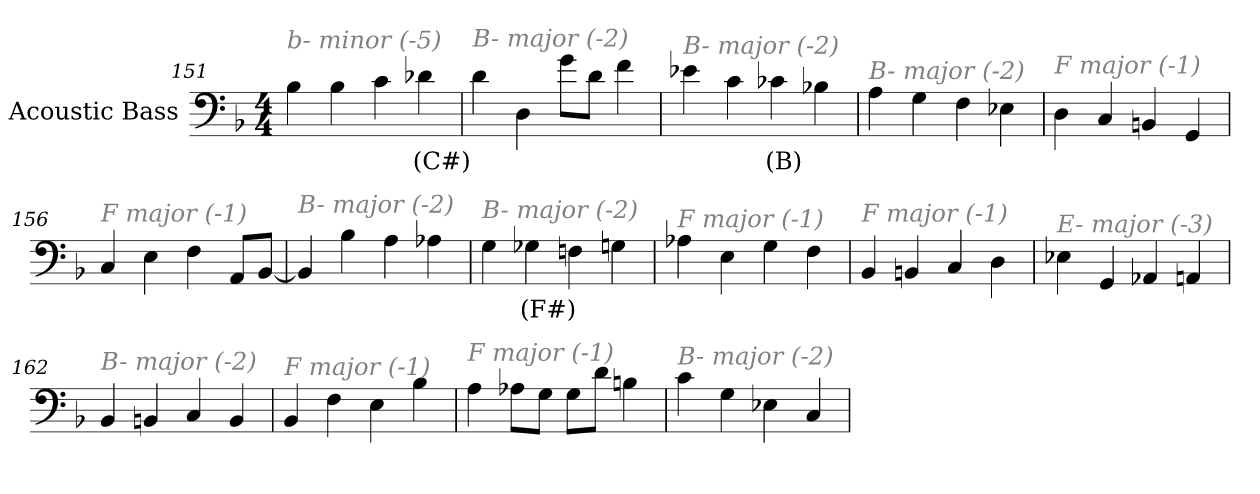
**kern	**text
*part1	*part1
*staff1	*staff1
*I"Acoustic Bass	*
*clefF4	*
*ITrd7c12	*
*k[b-]	*
*F:	*
*M4/4	*
=151	=151
!LO:TX:i:color=#808080:t=b- minor (-5)	!
4BB-	.
4BB-	.
4C	.
4D-Xi	(C#)
=152	=152
!LO:TX:i:color=#808080:t=B- major (-2)	!
4D	.
4DD	.
8GL	.
8DJ	.
4F	.
=153	=153
!LO:TX:i:color=#808080:t=B- major (-2)	!
4E-X	.
4C	.
4C-Xi	(B)
4BB-X	.
=154	=154
!LO:TX:i:color=#808080:t=B- major (-2)	!
4AA	.
4GG	.
4FF	.
4EE-X	.
=155	=155
!LO:TX:i:color=#808080:t=F major (-1)	!
4DD	.
4CC	.
4BBBn	.
4GGG	.
=156	=156
!LO:TX:i:color=#808080:t=F major (-1)	!
4CC	.
4EE	.
4FF	.
8AAAL	.
[8BBB-J	.
=157	=157
!LO:TX:i:color=#808080:t=B- major (-2)	!
4BBB-]	.
4BB-	.
4AA	.
4AA-X	.
=158	=158
!LO:TX:i:color=#808080:t=B- major (-2)	!
4GG	.
4GG-Xi	(F#)
4FFn	.
4GG	.
=159	=159
!LO:TX:i:color=#808080:t=F major (-1)	!
4AA-X	.
4EE	.
4GG	.
4FF	.
=160	=160
!LO:TX:i:color=#808080:t=F major (-1)	!
4BBB-	.
4BBBn	.
4CC	.
4DD	.
=161	=161
!LO:TX:i:color=#808080:t=E- major (-3)	!
4EE-X	.
4GGG	.
4AAA-X	.
4AAAn	.
=162	=162
!LO:TX:i:color=#808080:t=B- major (-2)	!
4BBB-	.
4BBBn	.
4CC	.
4BBB	.
=163	=163
!LO:TX:i:color=#808080:t=F major (-1)	!
4BBB-	.
4FF	.
4EE	.
4BB-	.
=164	=164
!LO:TX:i:color=#808080:t=F major (-1)	!
4AA	.
8AA-XL	.
8GGJ	.
8GGL	.
8DJ	.
4BBn	.
=165	=165
!LO:TX:i:color=#808080:t=B- major (-2)	!
4C	.
4GG	.
4EE-X	.
4CC	.
=	=
*-	*-
